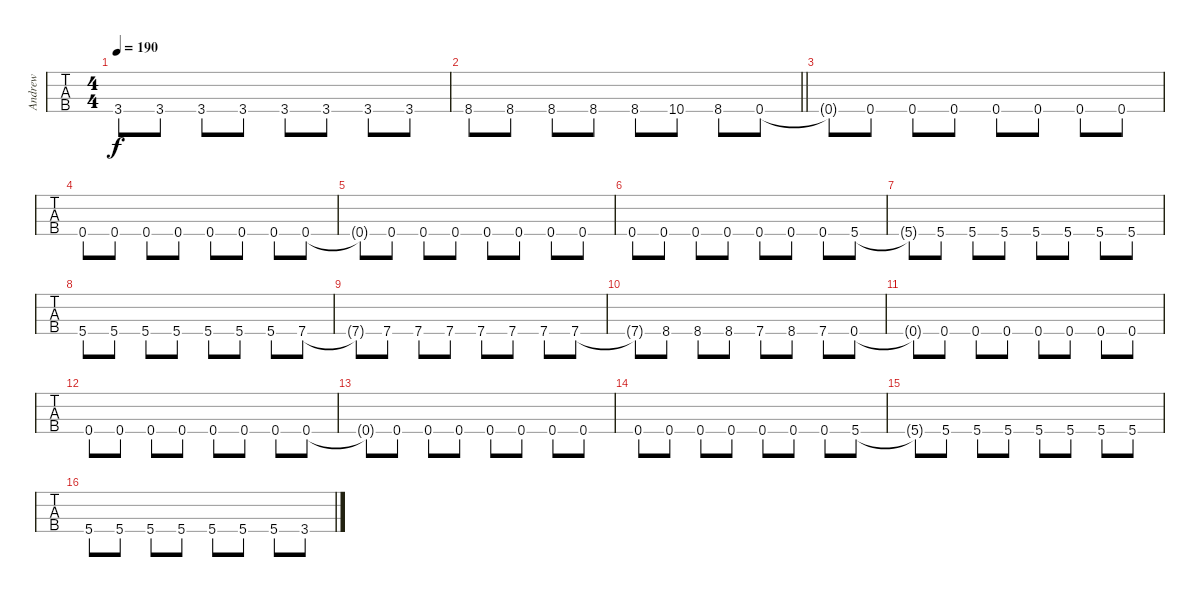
\track ("Andrew" "Andrew") {instrument electricbasspick}
\staff {tabs}
\tuning (G2 D2 A1 D1) {hide}
\ts (4 4)
\tempo 190
\clef f4
\ks c
3.4{t}.8{dy f} 3.4.8 3.4.8 3.4.8 3.4.8 3.4.8 3.4.8 3.4.8 |
\barLineRight lightlight
8.4.8 8.4.8 8.4.8 8.4.8 8.4.8 10.4.8 8.4.8 0.4.8 |
0.4{t}.8 0.4.8 0.4.8 0.4.8 0.4.8 0.4.8 0.4.8 0.4.8 |
0.4.8 0.4.8 0.4.8 0.4.8 0.4.8 0.4.8 0.4.8 0.4.8 |
0.4{t}.8 0.4.8 0.4.8 0.4.8 0.4.8 0.4.8 0.4.8 0.4.8 |
0.4.8 0.4.8 0.4.8 0.4.8 0.4.8 0.4.8 0.4.8 5.4.8 |
5.4{t}.8 5.4.8 5.4.8 5.4.8 5.4.8 5.4.8 5.4.8 5.4.8 |
5.4.8 5.4.8 5.4.8 5.4.8 5.4.8 5.4.8 5.4.8 7.4.8 |
7.4{t}.8 7.4.8 7.4.8 7.4.8 7.4.8 7.4.8 7.4.8 7.4.8 |
7.4{t}.8 8.4.8 8.4.8 8.4.8 7.4.8 8.4.8 7.4.8 0.4.8 |
0.4{t}.8 0.4.8 0.4.8 0.4.8 0.4.8 0.4.8 0.4.8 0.4.8 |
0.4.8 0.4.8 0.4.8 0.4.8 0.4.8 0.4.8 0.4.8 0.4.8 |
0.4{t}.8 0.4.8 0.4.8 0.4.8 0.4.8 0.4.8 0.4.8 0.4.8 |
0.4.8 0.4.8 0.4.8 0.4.8 0.4.8 0.4.8 0.4.8 5.4.8 |
5.4{t}.8 5.4.8 5.4.8 5.4.8 5.4.8 5.4.8 5.4.8 5.4.8 |
5.4.8 5.4.8 5.4.8 5.4.8 5.4.8 5.4.8 5.4.8 3.4.8
